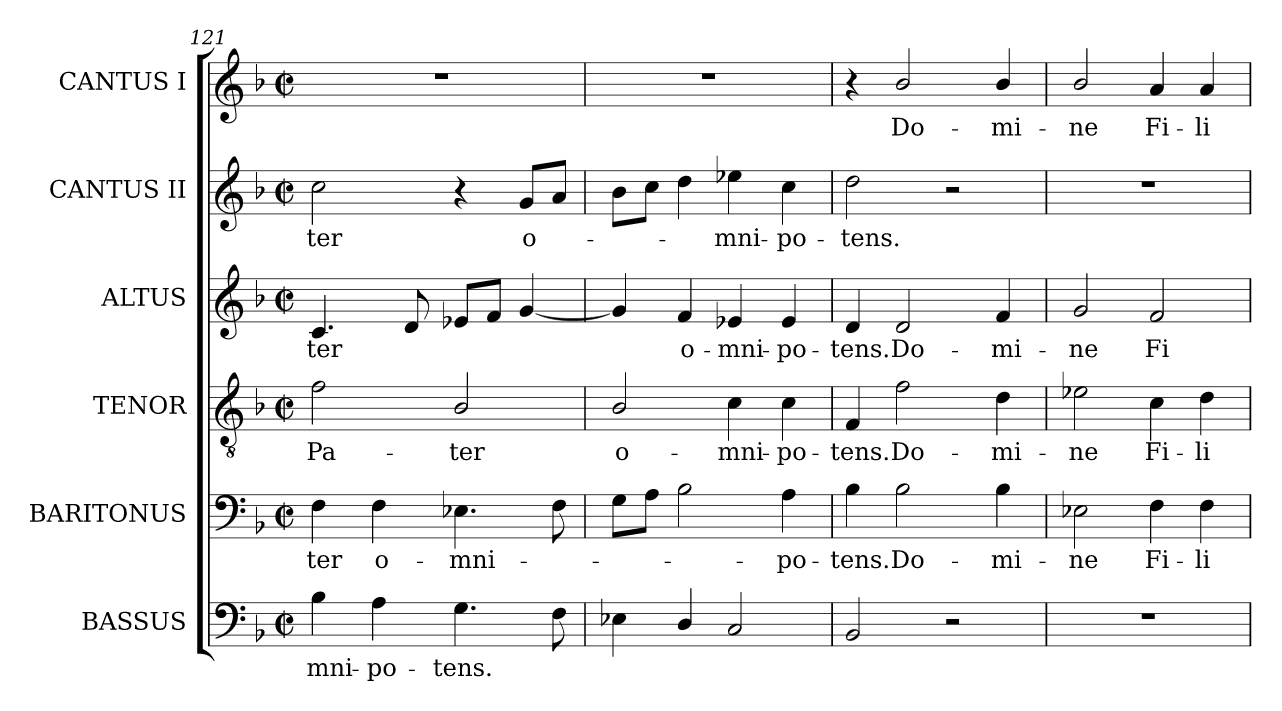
**kern	**text	**kern	**text	**kern	**text	**kern	**text	**kern	**text	**kern	**text
*part6	*part6	*part5	*part5	*part4	*part4	*part3	*part3	*part2	*part2	*part1	*part1
*staff6	*staff6	*staff5	*staff5	*staff4	*staff4	*staff3	*staff3	*staff2	*staff2	*staff1	*staff1
*I"BASSUS	*	*I"BARITONUS	*	*I"TENOR	*	*I"ALTUS	*	*I"CANTUS II	*	*I"CANTUS I	*
*I'B.	*	*I'Bar.	*	*I'T.	*	*I'A.	*	*	*	*	*
*clefF4	*	*clefF4	*	*clefGv2	*	*clefG2	*	*clefG2	*	*clefG2	*
*	*	*	*	*ITrd7c12	*	*	*	*	*	*	*
*k[b-]	*	*k[b-]	*	*k[b-]	*	*k[b-]	*	*k[b-]	*	*k[b-]	*
*F:	*	*F:	*	*F:	*	*F:	*	*F:	*	*F:	*
*M2/2	*	*M2/2	*	*M2/2	*	*M2/2	*	*M2/2	*	*M2/2	*
*met(c|)	*	*met(c|)	*	*met(c|)	*	*met(c|)	*	*met(c|)	*	*met(c|)	*
=121	=121	=121	=121	=121	=121	=121	=121	=121	=121	=121	=121
!	!LO:LY:b:color=#000000	!	!	!	!	!	!	!	!	!	!
!	!	!	!LO:LY:b:color=#000000	!	!	!	!	!	!	!	!
!	!	!	!	!	!LO:LY:b:color=#000000	!	!	!	!	!	!
!	!	!	!	!	!	!	!LO:LY:b:color=#000000	!	!	!	!
!	!	!	!	!	!	!	!	!	!LO:LY:b:color=#000000	!	!
4B-i\	-mni-	4Fi\	-ter	2Fi\	Pa-	4.ci/	-ter	2cci\	-ter	1r	.
!	!LO:LY:b:color=#000000	!	!	!	!	!	!	!	!	!	!
!	!	!	!LO:LY:b:color=#000000	!	!	!	!	!	!	!	!
4Ai\	-po-	4Fi\	o-	.	.	.	.	.	.	.	.
.	.	.	.	.	.	8di/	.	.	.	.	.
!	!LO:LY:b:color=#000000	!	!	!	!	!	!	!	!	!	!
!	!	!	!LO:LY:b:color=#000000	!	!	!	!	!	!	!	!
!	!	!	!	!	!LO:LY:b:color=#000000	!	!	!	!	!	!
4.Gi\	-tens.	4.E-Xi\	-mni-	2BB-i/	-ter	8e-Xi/L	.	4r	.	.	.
.	.	.	.	.	.	8fi/J	.	.	.	.	.
!	!	!	!	!	!	!	!	!	!LO:LY:b:color=#000000	!	!
.	.	.	.	.	.	[4gi/	.	8gi/L	o-	.	.
8Fi\	.	8Fi\	.	.	.	.	.	8ai/J	.	.	.
=122	=122	=122	=122	=122	=122	=122	=122	=122	=122	=122	=122
!	!	!	!	!	!LO:LY:b:color=#000000	!	!	!	!	!	!
4E-Xi\	.	8Gi\L	.	2BB-i/	o-	4gi/]	.	8b-i\L	.	1r	.
.	.	8Ai\J	.	.	.	.	.	8cci\J	.	.	.
!	!	!	!	!	!	!	!LO:LY:b:color=#000000	!	!	!	!
4Di/	.	2B-i\	.	.	.	4fi/	o-	4ddi\	.	.	.
!	!	!	!	!	!LO:LY:b:color=#000000	!	!	!	!	!	!
!	!	!	!	!	!	!	!LO:LY:b:color=#000000	!	!	!	!
!	!	!	!	!	!	!	!	!	!LO:LY:b:color=#000000	!	!
2Ci/	.	.	.	4Ci\	-mni-	4e-Xi/	-mni-	4ee-Xi\	-mni-	.	.
!	!	!	!LO:LY:b:color=#000000	!	!	!	!	!	!	!	!
!	!	!	!	!	!LO:LY:b:color=#000000	!	!	!	!	!	!
!	!	!	!	!	!	!	!LO:LY:b:color=#000000	!	!	!	!
!	!	!	!	!	!	!	!	!	!LO:LY:b:color=#000000	!	!
.	.	4Ai\	-po-	4Ci\	-po-	4e-i/	-po-	4cci\	-po-	.	.
!!LO:PB:g=z
=123	=123	=123	=123	=123	=123	=123	=123	=123	=123	=123	=123
!	!	!	!LO:LY:b:color=#000000	!	!	!	!	!	!	!	!
!	!	!	!	!	!LO:LY:b:color=#000000	!	!	!	!	!	!
!	!	!	!	!	!	!	!LO:LY:b:color=#000000	!	!	!	!
!	!	!	!	!	!	!	!	!	!LO:LY:b:color=#000000	!	!
2BB-i/	.	4B-i\	-tens.	4FFi/	-tens.	4di/	-tens.	2ddi\	-tens.	4r	.
!	!	!	!LO:LY:b:color=#000000	!	!	!	!	!	!	!	!
!	!	!	!	!	!LO:LY:b:color=#000000	!	!	!	!	!	!
!	!	!	!	!	!	!	!LO:LY:b:color=#000000	!	!	!	!
!	!	!	!	!	!	!	!	!	!	!	!LO:LY:b:color=#000000
.	.	2B-i\	Do-	2Fi\	Do-	2di/	Do-	.	.	2b-i/	Do-
2r	.	.	.	.	.	.	.	2r	.	.	.
!	!	!	!LO:LY:b:color=#000000	!	!	!	!	!	!	!	!
!	!	!	!	!	!LO:LY:b:color=#000000	!	!	!	!	!	!
!	!	!	!	!	!	!	!LO:LY:b:color=#000000	!	!	!	!
!	!	!	!	!	!	!	!	!	!	!	!LO:LY:b:color=#000000
.	.	4B-i\	-mi-	4Di\	-mi-	4fi/	-mi-	.	.	4b-i/	-mi-
=124	=124	=124	=124	=124	=124	=124	=124	=124	=124	=124	=124
!	!	!	!LO:LY:b:color=#000000	!	!	!	!	!	!	!	!
!	!	!	!	!	!LO:LY:b:color=#000000	!	!	!	!	!	!
!	!	!	!	!	!	!	!LO:LY:b:color=#000000	!	!	!	!
!	!	!	!	!	!	!	!	!	!	!	!LO:LY:b:color=#000000
1r	.	2E-Xi\	-ne	2E-Xi\	-ne	2gi/	-ne	1r	.	2b-i/	-ne
!	!	!	!LO:LY:b:color=#000000	!	!	!	!	!	!	!	!
!	!	!	!	!	!LO:LY:b:color=#000000	!	!	!	!	!	!
!	!	!	!	!	!	!	!LO:LY:b:color=#000000	!	!	!	!
!	!	!	!	!	!	!	!	!	!	!	!LO:LY:b:color=#000000
.	.	4Fi\	Fi-	4Ci\	Fi-	2fi/	Fi-	.	.	4ai/	Fi-
!	!	!	!LO:LY:b:color=#000000	!	!	!	!	!	!	!	!
!	!	!	!	!	!LO:LY:b:color=#000000	!	!	!	!	!	!
!	!	!	!	!	!	!	!	!	!	!	!LO:LY:b:color=#000000
.	.	4Fi\	-li	4Di\	-li	.	.	.	.	4ai/	-li
=	=	=	=	=	=	=	=	=	=	=	=
*-	*-	*-	*-	*-	*-	*-	*-	*-	*-	*-	*-
